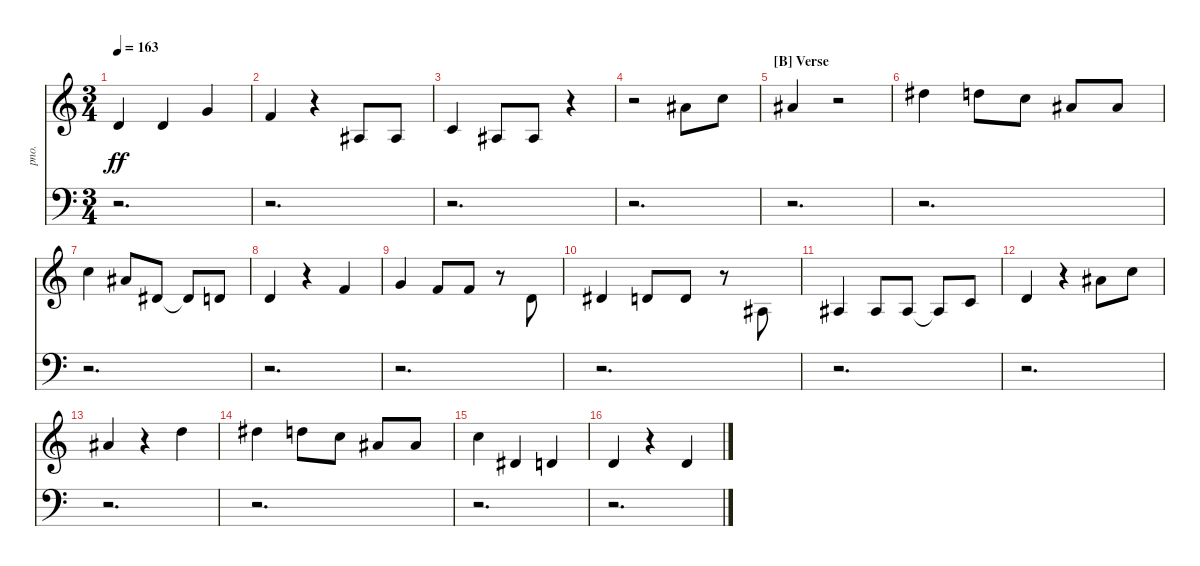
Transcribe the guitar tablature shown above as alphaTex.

\bracketExtendMode nobrackets
\track ("Melody" "pno.") {instrument acousticgrandpiano}
\staff {score}
\tuning (E4 B3 G3 D3 A2 E2)
\ts (3 4)
\tempo 163
\clef g2
\ks aminor
3.2.4{dy ff beam Up} 3.2.4{beam Up} 3.1.4{beam Up} |
1.1.4{beam Up} r.4{beam Down} 3.3{acc #}.8{beam Up} 3.3{acc #}.8{beam Up} |
1.2.4{beam Up} 3.3{acc #}.8{beam Up} 3.3{acc #}.8{beam Up} r.4{beam Down} |
r.2{beam Down} 6.1{acc #}.8{beam Down} 8.1.8{beam Down} |
\section ("B" "Verse")
6.1{acc #}.4{beam Up} r.2{beam Down} |
11.1{acc #}.4{beam Down} 10.1.8{beam Down} 8.1.8{beam Down} 6.1{acc #}.8{beam Up} 6.1{acc #}.8{beam Up} |
8.1.4{beam Down} 6.1{acc #}.8{beam Up} 4.2{acc #}.8{beam Up} 4.2{t acc #}.8{beam Up} 3.2.8{beam Up} |
3.2.4{beam Up} r.4{beam Down} 1.1.4{beam Up} |
3.1.4{beam Up} 1.1.8{beam Up} 1.1.8{beam Up} r.8{beam Down} 3.2.8{beam Up} |
4.2{acc #}.4{beam Up} 3.2.8{beam Up} 3.2.8{beam Up} r.8{beam Down} 3.3{acc #}.8{beam Up} |
3.3{acc #}.4{beam Up} 3.3{acc #}.8{beam Up} 3.3{acc #}.8{beam Up} 3.3{t acc #}.8{beam Up} 1.2.8{beam Up} |
3.2.4{beam Up} r.4{beam Down} 6.1{acc #}.8{beam Down} 8.1.8{beam Down} |
6.1{acc #}.4{beam Up} r.4{beam Down} 10.1.4{beam Down} |
11.1{acc #}.4{beam Down} 10.1.8{beam Down} 8.1.8{beam Down} 6.1{acc #}.8{beam Up} 6.1{acc #}.8{beam Up} |
8.1.4{beam Down} 4.2{acc #}.4{beam Up} 3.2.4{beam Up} |
3.2.4{beam Up} r.4{beam Down} 3.2.4{beam Up}
\staff {score}
\tuning (G2 D2 A1 E1 B0)
\clef f4
\ottava regular
\simile none
\ks aminor
r.2{d dy ff beam Down} |
r.2{d beam Down} |
r.2{d beam Down} |
r.2{d beam Down} |
r.2{d beam Down} |
r.2{d beam Down} |
r.2{d beam Down} |
r.2{d beam Down} |
r.2{d beam Down} |
r.2{d beam Down} |
r.2{d beam Down} |
r.2{d beam Down} |
r.2{d beam Down} |
r.2{d beam Down} |
r.2{d beam Down} |
r.2{d beam Down}
